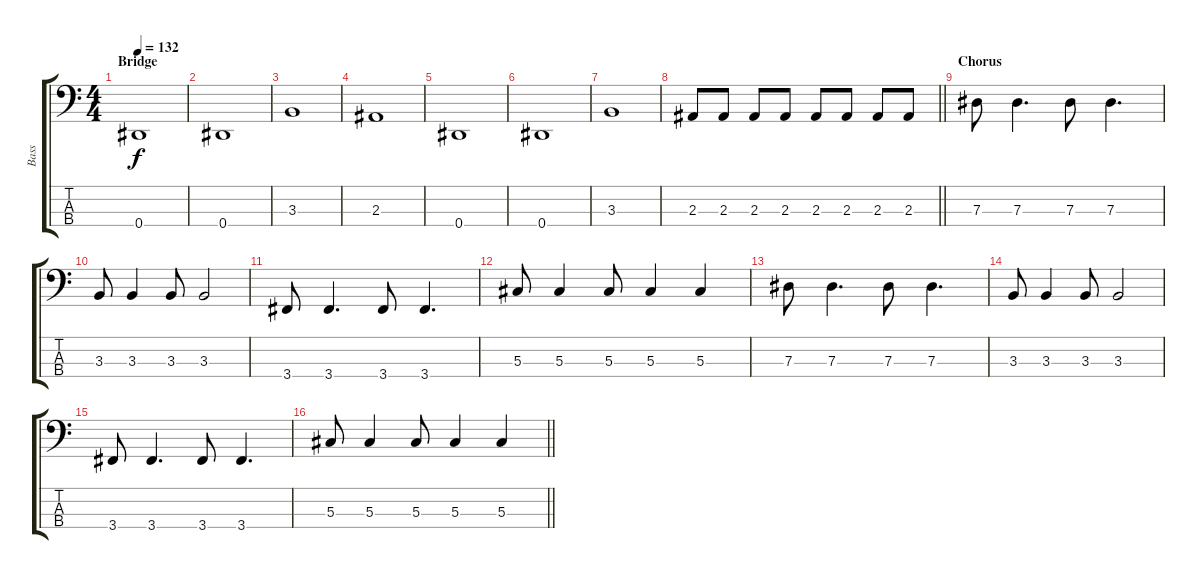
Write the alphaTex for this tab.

\track ("Bass" "Bass") {instrument electricbassfinger}
\staff {score tabs}
\tuning (Gb2 Db2 Ab1 Eb1) {hide}
\ts (4 4)
\section ("" "Bridge")
\tempo 132
\clef f4
\ks c
0.4.1{dy f} |
0.4.1 |
3.3.1 |
2.3.1 |
0.4.1 |
0.4.1 |
3.3.1 |
\barLineRight lightlight
2.3.8 2.3.8 2.3.8 2.3.8 2.3.8 2.3.8 2.3.8 2.3.8 |
\section ("" "Chorus")
7.3.8 7.3.4{d} 7.3.8 7.3.4{d} |
3.3.8 3.3.4 3.3.8 3.3.2 |
3.4.8 3.4.4{d} 3.4.8 3.4.4{d} |
5.3.8 5.3.4 5.3.8 5.3.4 5.3.4 |
7.3.8 7.3.4{d} 7.3.8 7.3.4{d} |
3.3.8 3.3.4 3.3.8 3.3.2 |
3.4.8 3.4.4{d} 3.4.8 3.4.4{d} |
\barLineRight lightlight
5.3.8 5.3.4 5.3.8 5.3.4 5.3.4
